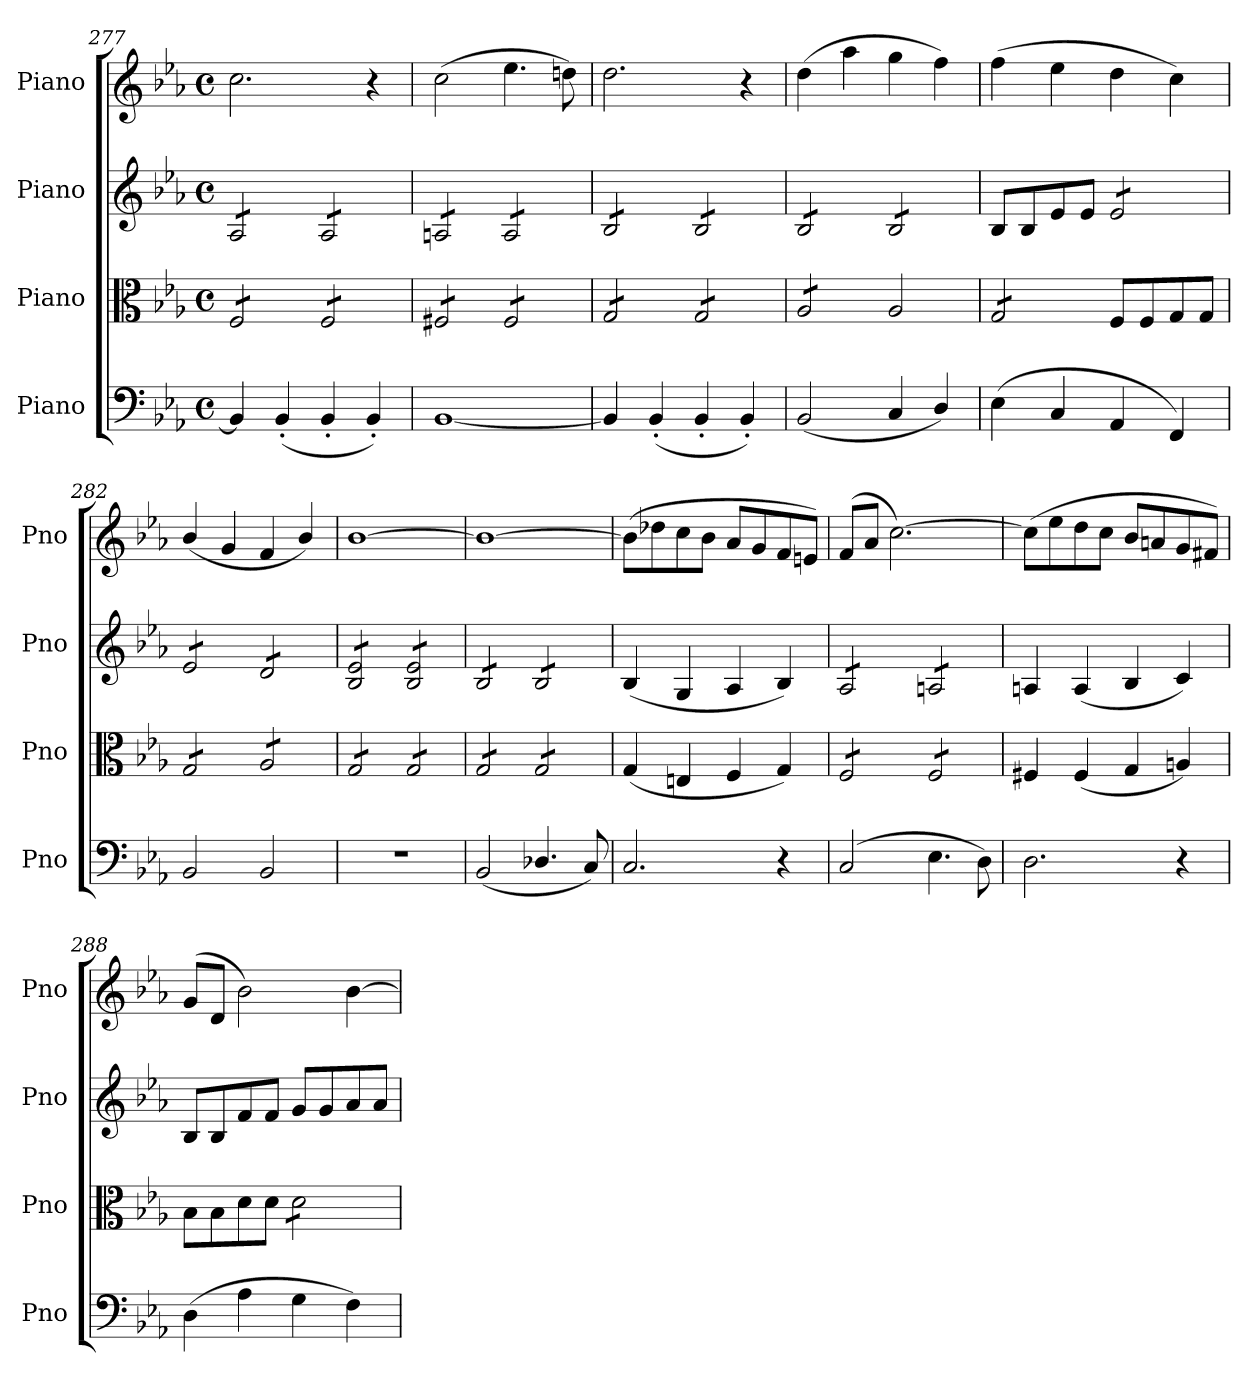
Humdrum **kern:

**kern	**kern	**kern	**kern
*part4	*part3	*part2	*part1
*staff4	*staff3	*staff2	*staff1
*I"Piano	*I"Piano	*I"Piano	*I"Piano
*I'Pno	*I'Pno	*I'Pno	*I'Pno
*clefF4	*clefC3	*clefG2	*clefG2
*k[b-e-a-]	*k[b-e-a-]	*k[b-e-a-]	*k[b-e-a-]
*M4/4	*M4/4	*M4/4	*M4/4
*met(c)	*met(c)	*met(c)	*met(c)
=277	=277	=277	=277
*	*tremolo	*	*
*	*	*tremolo	*
4BB-/]	8F/L	8A-/L	2.cc\
.	8F/	8A-/	.
(4BB-'/	8F/	8A-/	.
.	8F/J	8A-/J	.
4BB-'/	8F/L	8A-/L	.
.	8F/	8A-/	.
4BB-'/)	8F/	8A-/	4r
.	8F/J	8A-/J	.
=278	=278	=278	=278
[1BB-	8F#X/L	8An/L	(2cc\
.	8F#X/	8An/	.
.	8F#X/	8An/	.
.	8F#X/J	8An/J	.
.	8F#/L	8A/L	4.ee-\
.	8F#/	8A/	.
.	8F#/	8A/	.
.	8F#/J	8A/J	8ddn\)
=279	=279	=279	=279
4BB-/]	8G/L	8B-/L	2.dd\
.	8G/	8B-/	.
(4BB-'/	8G/	8B-/	.
.	8G/J	8B-/J	.
4BB-'/	8G/L	8B-/L	.
.	8G/	8B-/	.
4BB-'/)	8G/	8B-/	4r
.	8G/J	8B-/J	.
=280	=280	=280	=280
(2BB-/	8A-/L	8B-/L	(4dd\
.	8A-/	8B-/	.
.	8A-/	8B-/	4aa-\
.	8A-/J	8B-/J	.
*	*Xtremolo	*	*
4C/	2A-/	8B-/L	4gg\
.	.	8B-/	.
4D/)	.	8B-/	4ff\)
.	.	8B-/J	.
*	*	*Xtremolo	*
!!LO:LB:g=z
=281	=281	=281	=281
*	*tremolo	*	*
(4E-\	8G/L	8B-/L	(4ff\
.	8G/	8B-/	.
4C/	8G/	8e-/	4ee-\
.	8G/J	8e-/J	.
*	*Xtremolo	*	*
*	*	*tremolo	*
4AA-/	8F/L	8e-/L	4dd\
.	8F/	8e-/	.
4FF/)	8G/	8e-/	4cc\)
.	8G/J	8e-/J	.
=282	=282	=282	=282
*	*tremolo	*	*
2BB-/	8G/L	8e-/L	(4b-/
.	8G/	8e-/	.
.	8G/	8e-/	4g/
.	8G/J	8e-/J	.
2BB-/	8A-/L	8d/L	4f/
.	8A-/	8d/	.
.	8A-/	8d/	4b-/)
.	8A-/J	8d/J	.
=283	=283	=283	=283
1r	8G/L	8B-/ 8e-/L	[1b-
.	8G/	8B-/ 8e-/	.
.	8G/	8B-/ 8e-/	.
.	8G/J	8B-/ 8e-/J	.
.	8G/L	8B-/ 8e-/L	.
.	8G/	8B-/ 8e-/	.
.	8G/	8B-/ 8e-/	.
.	8G/J	8B-/ 8e-/J	.
=284	=284	=284	=284
(2BB-/	8G/L	8B-/L	1b-_
.	8G/	8B-/	.
.	8G/	8B-/	.
.	8G/J	8B-/J	.
4.D-X/	8G/L	8B-/L	.
.	8G/	8B-/	.
.	8G/	8B-/	.
8C/)	8G/J	8B-/J	.
*	*	*Xtremolo	*
*	*Xtremolo	*	*
=285	=285	=285	=285
2.C/	(4G/	(4B-/	(8b-\L]
.	.	.	8dd-X\
.	4En/	4G/	8cc\
.	.	.	8b-\J
.	4F/	4A-/	8a-/L
.	.	.	8g/
4r	4G/)	4B-/)	8f/
.	.	.	8en/J)
=286	=286	=286	=286
*	*tremolo	*	*
*	*	*tremolo	*
(2C/	8F/L	8A-/L	(8f/L
.	8F/	8A-/	8a-/J
.	8F/	8A-/	[2.cc\)
.	8F/J	8A-/J	.
4.E-\	8F/L	8An/L	.
.	8F/	8An/	.
.	8F/	8An/	.
8D\)	8F/J	8An/J	.
*	*	*Xtremolo	*
*	*Xtremolo	*	*
=287	=287	=287	=287
2.D\	4F#X/	4An/	(8cc\L]
.	.	.	8ee-\
.	(4F#/	(4A/	8dd\
.	.	.	8cc\J
.	4G/	4B-/	8b-/L
.	.	.	8an/
4r	4An/)	4c/)	8g/
.	.	.	8f#X/J)
=288	=288	=288	=288
(4D\	8B-\L	8B-/L	(8g/L
.	8B-\	8B-/	8d/J
4A-\	8d\	8f/	2b-\)
.	8d\J	8f/J	.
*	*tremolo	*	*
4G\	8d\L	8g/L	.
.	8d\	8g/	.
4F\)	8d\	8a-/	[4b-\
.	8d\J	8a-/J	.
*	*Xtremolo	*	*
=	=	=	=
*-	*-	*-	*-
